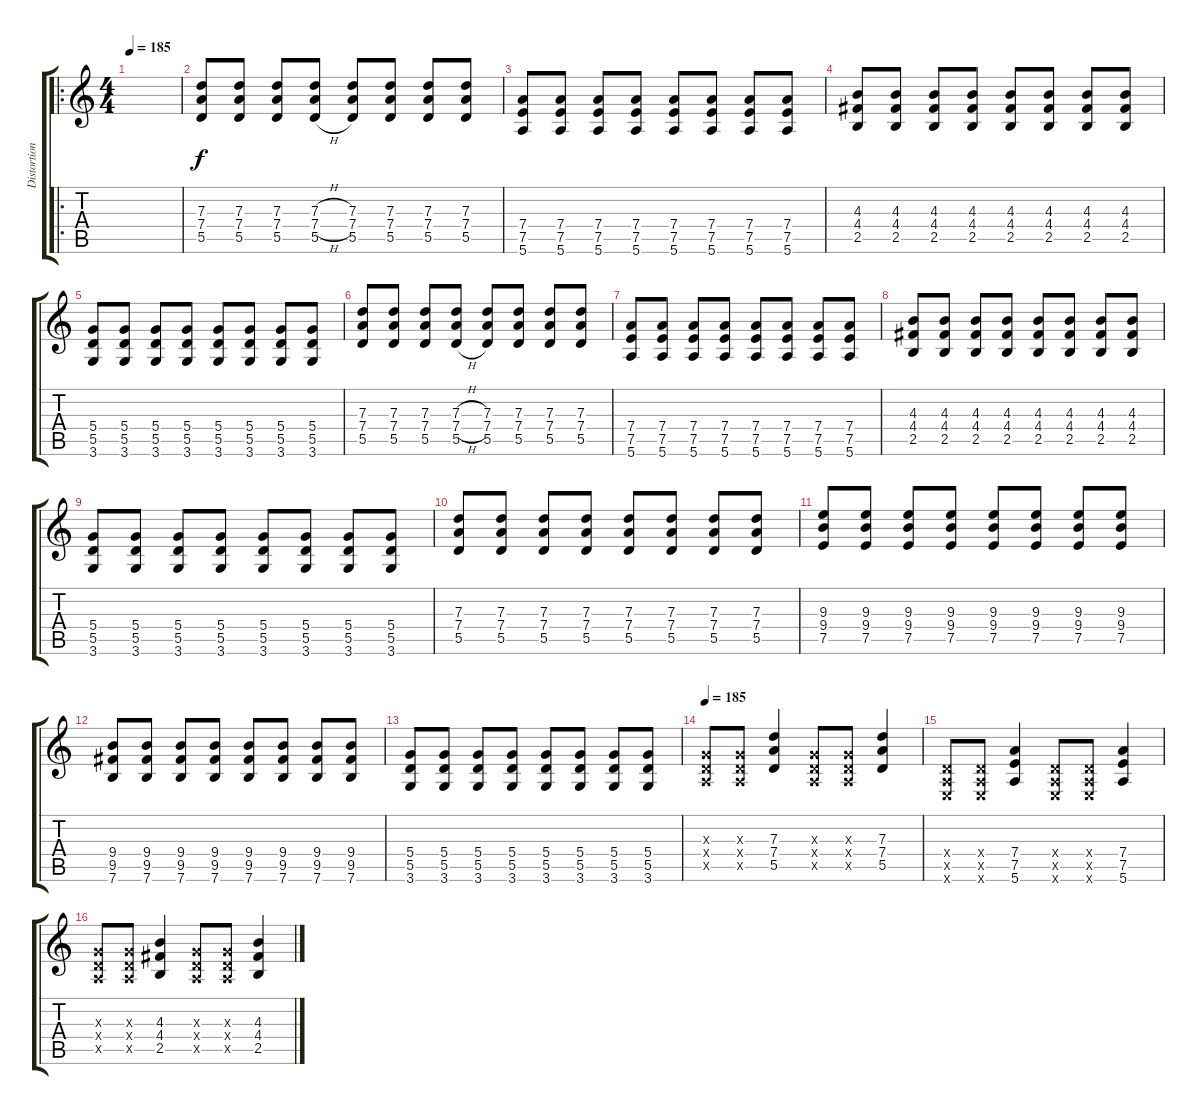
\track ("Distortion Dubb" "Distortion") {instrument distortionguitar}
\staff {score tabs}
\tuning (E4 B3 G3 D3 A2 E2) {hide}
\ro
\ts (4 4)
\tempo 185
\clef g2
\ks c
|
(7.3 7.4 5.5).8 (7.3 7.4 5.5).8 (7.3 7.4 5.5).8 (7.3{h} 7.4{h} 5.5{h}).8 (7.3 7.4 5.5).8 (7.3 7.4 5.5).8 (7.3 7.4 5.5).8 (7.3 7.4 5.5).8 |
(7.4 7.5 5.6).8 (7.4 7.5 5.6).8 (7.4 7.5 5.6).8 (7.4 7.5 5.6).8 (7.4 7.5 5.6).8 (7.4 7.5 5.6).8 (7.4 7.5 5.6).8 (7.4 7.5 5.6).8 |
(4.3 4.4 2.5).8 (4.3 4.4 2.5).8 (4.3 4.4 2.5).8 (4.3 4.4 2.5).8 (4.3 4.4 2.5).8 (4.3 4.4 2.5).8 (4.3 4.4 2.5).8 (4.3 4.4 2.5).8 |
(5.4 5.5 3.6).8 (5.4 5.5 3.6).8 (5.4 5.5 3.6).8 (5.4 5.5 3.6).8 (5.4 5.5 3.6).8 (5.4 5.5 3.6).8 (5.4 5.5 3.6).8 (5.4 5.5 3.6).8 |
(7.3 7.4 5.5).8 (7.3 7.4 5.5).8 (7.3 7.4 5.5).8 (7.3{h} 7.4{h} 5.5{h}).8 (7.3 7.4 5.5).8 (7.3 7.4 5.5).8 (7.3 7.4 5.5).8 (7.3 7.4 5.5).8 |
(7.4 7.5 5.6).8 (7.4 7.5 5.6).8 (7.4 7.5 5.6).8 (7.4 7.5 5.6).8 (7.4 7.5 5.6).8 (7.4 7.5 5.6).8 (7.4 7.5 5.6).8 (7.4 7.5 5.6).8 |
(4.3 4.4 2.5).8 (4.3 4.4 2.5).8 (4.3 4.4 2.5).8 (4.3 4.4 2.5).8 (4.3 4.4 2.5).8 (4.3 4.4 2.5).8 (4.3 4.4 2.5).8 (4.3 4.4 2.5).8 |
(5.4 5.5 3.6).8 (5.4 5.5 3.6).8 (5.4 5.5 3.6).8 (5.4 5.5 3.6).8 (5.4 5.5 3.6).8 (5.4 5.5 3.6).8 (5.4 5.5 3.6).8 (5.4 5.5 3.6).8 |
(7.3 7.4 5.5).8 (7.3 7.4 5.5).8 (7.3 7.4 5.5).8 (7.3 7.4 5.5).8 (7.3 7.4 5.5).8 (7.3 7.4 5.5).8 (7.3 7.4 5.5).8 (7.3 7.4 5.5).8 |
(9.3 9.4 7.5).8 (9.3 9.4 7.5).8 (9.3 9.4 7.5).8 (9.3 9.4 7.5).8 (9.3 9.4 7.5).8 (9.3 9.4 7.5).8 (9.3 9.4 7.5).8 (9.3 9.4 7.5).8 |
(9.4 9.5 7.6).8 (9.4 9.5 7.6).8 (9.4 9.5 7.6).8 (9.4 9.5 7.6).8 (9.4 9.5 7.6).8 (9.4 9.5 7.6).8 (9.4 9.5 7.6).8 (9.4 9.5 7.6).8 |
(5.4 5.5 3.6).8 (5.4 5.5 3.6).8 (5.4 5.5 3.6).8 (5.4 5.5 3.6).8 (5.4 5.5 3.6).8 (5.4 5.5 3.6).8 (5.4 5.5 3.6).8 (5.4 5.5 3.6).8 |
\tempo 185
(0.3{x} 0.4{x} 0.5{x}).8 (0.3{x} 0.4{x} 0.5{x}).8 (7.3 7.4 5.5).4 (0.3{x} 0.4{x} 0.5{x}).8 (0.3{x} 0.4{x} 0.5{x}).8 (7.3 7.4 5.5).4 |
(0.4{x} 0.5{x} 0.6{x}).8 (0.4{x} 0.5{x} 0.6{x}).8 (7.4 7.5 5.6).4 (0.4{x} 0.5{x} 0.6{x}).8 (0.4{x} 0.5{x} 0.6{x}).8 (7.4 7.5 5.6).4 |
(0.3{x} 0.4{x} 0.5{x}).8 (0.3{x} 0.4{x} 0.5{x}).8 (4.3 4.4 2.5).4 (0.3{x} 0.4{x} 0.5{x}).8 (0.3{x} 0.4{x} 0.5{x}).8 (4.3 4.4 2.5).4
